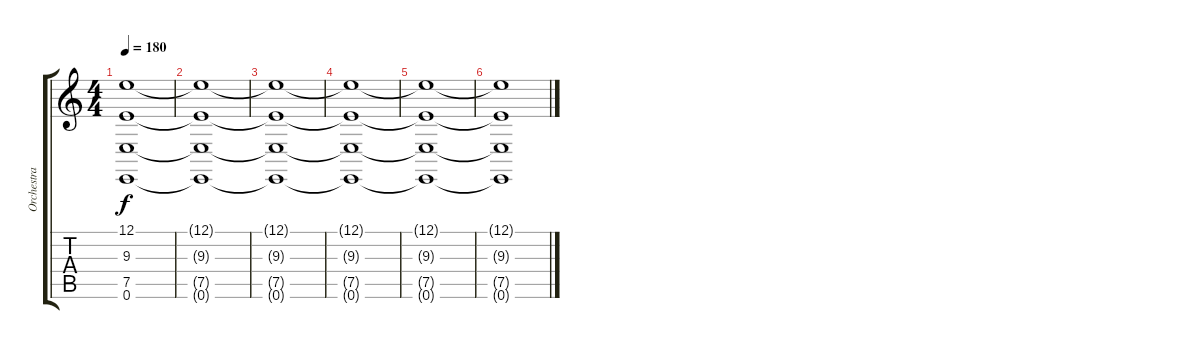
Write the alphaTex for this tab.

\track ("Orchestra 2" "Orchestra ") {instrument stringensemble1}
\staff {score tabs}
\tuning (E4 B3 G3 D3 A2 E2) {hide}
\ts (4 4)
\tempo 180
\clef g2
\ks c
(12.1{t} 9.3{t} 7.5{t} 0.6{t}).1{dy f} |
(12.1{t} 9.3{t} 7.5{t} 0.6{t}).1 |
(12.1{t} 9.3{t} 7.5{t} 0.6{t}).1 |
(12.1{t} 9.3{t} 7.5{t} 0.6{t}).1 |
(12.1{t} 9.3{t} 7.5{t} 0.6{t}).1 |
(12.1{t} 9.3{t} 7.5{t} 0.6{t}).1
